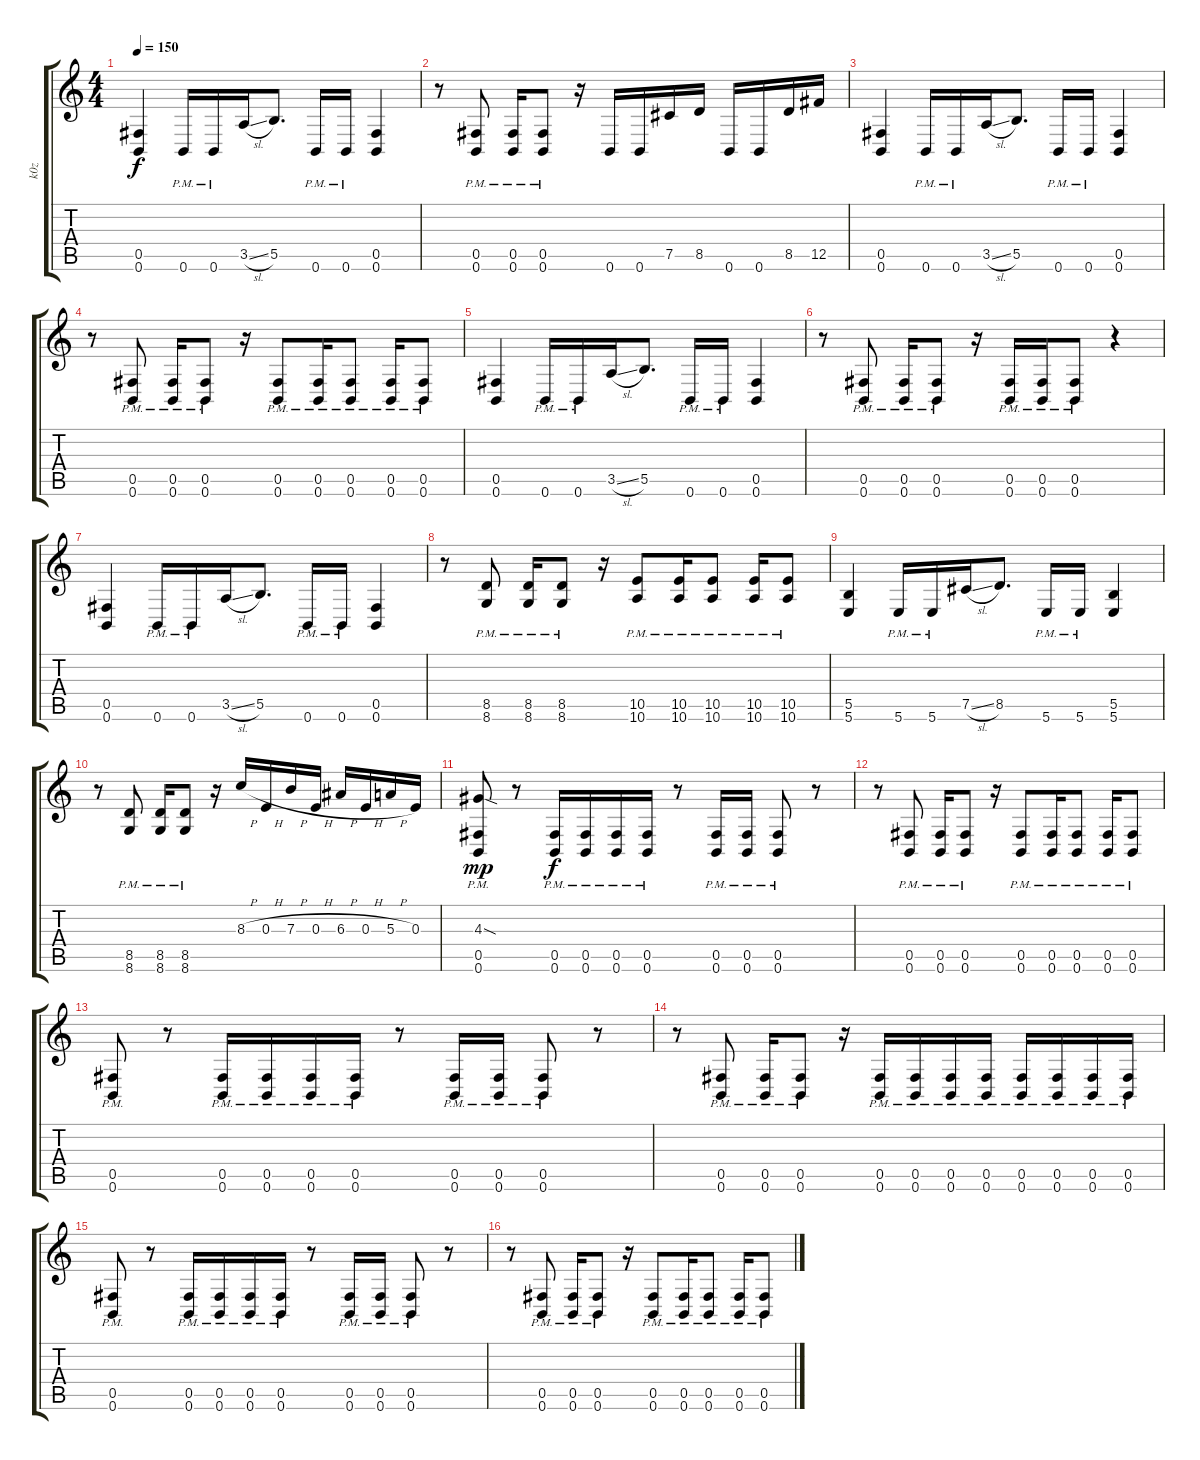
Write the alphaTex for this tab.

\track ("k0z" "k0z") {instrument distortionguitar}
\staff {score tabs}
\tuning (Db4 Ab3 E3 B2 Gb2 B1) {hide}
\ts (4 4)
\tempo 150
\clef g2
\ks c
(0.5 0.6).4{dy f} 0.6{pm}.16 0.6{pm}.16 3.5{sl}.16 5.5.8{d} 0.6{pm}.16 0.6{pm}.16 (0.5 0.6).4 |
r.8 (0.5{pm} 0.6{pm}).8 (0.5{pm} 0.6{pm}).16 (0.5{pm} 0.6{pm}).8 r.16 0.6.16 0.6.16 7.5.16 8.5.16 0.6.16 0.6.16 8.5.16 12.5.16 |
(0.5 0.6).4 0.6{pm}.16 0.6{pm}.16 3.5{sl}.16 5.5.8{d} 0.6{pm}.16 0.6{pm}.16 (0.5 0.6).4 |
r.8 (0.5{pm} 0.6{pm}).8 (0.5{pm} 0.6{pm}).16 (0.5{pm} 0.6{pm}).8 r.16 (0.5{pm} 0.6{pm}).8 (0.5{pm} 0.6{pm}).16 (0.5{pm} 0.6{pm}).8 (0.5{pm} 0.6{pm}).16 (0.5{pm} 0.6{pm}).8 |
(0.5 0.6).4 0.6{pm}.16 0.6{pm}.16 3.5{sl}.16 5.5.8{d} 0.6{pm}.16 0.6{pm}.16 (0.5 0.6).4 |
r.8 (0.5{pm} 0.6{pm}).8 (0.5{pm} 0.6{pm}).16 (0.5{pm} 0.6{pm}).8 r.16 (0.5{pm} 0.6{pm}).16 (0.5{pm} 0.6{pm}).16 (0.5{pm} 0.6{pm}).8 r.4 |
(0.5 0.6).4 0.6{pm}.16 0.6{pm}.16 3.5{sl}.16 5.5.8{d} 0.6{pm}.16 0.6{pm}.16 (0.5 0.6).4 |
r.8 (8.5{pm} 8.6{pm}).8 (8.5{pm} 8.6{pm}).16 (8.5{pm} 8.6{pm}).8 r.16 (10.5{pm} 10.6{pm}).8 (10.5{pm} 10.6{pm}).16 (10.5{pm} 10.6{pm}).8 (10.5{pm} 10.6{pm}).16 (10.5{pm} 10.6{pm}).8 |
(5.5 5.6).4 5.6{pm}.16 5.6{pm}.16 7.5{sl}.16 8.5.8{d} 5.6{pm}.16 5.6{pm}.16 (5.5 5.6).4 |
r.8 (8.5{pm} 8.6{pm}).8 (8.5{pm} 8.6{pm}).16 (8.5{pm} 8.6{pm}).8 r.16 8.3{h}.16 0.3{h}.16 7.3{h}.16 0.3{h}.16 6.3{h}.16 0.3{h}.16 5.3{h}.16 0.3.16 |
(4.3{sod} 0.5{pm} 0.6{pm}).8{dy mp} r.8 (0.5{pm} 0.6{pm}).16{dy f} (0.5{pm} 0.6{pm}).16 (0.5{pm} 0.6{pm}).16 (0.5{pm} 0.6{pm}).16 r.8 (0.5{pm} 0.6{pm}).16 (0.5{pm} 0.6{pm}).16 (0.5{pm} 0.6{pm}).8 r.8 |
r.8 (0.5{pm} 0.6{pm}).8 (0.5{pm} 0.6{pm}).16 (0.5{pm} 0.6{pm}).8 r.16 (0.5{pm} 0.6{pm}).8 (0.5{pm} 0.6{pm}).16 (0.5{pm} 0.6{pm}).8 (0.5{pm} 0.6{pm}).16 (0.5{pm} 0.6{pm}).8 |
(0.5{pm} 0.6{pm}).8 r.8 (0.5{pm} 0.6{pm}).16 (0.5{pm} 0.6{pm}).16 (0.5{pm} 0.6{pm}).16 (0.5{pm} 0.6{pm}).16 r.8 (0.5{pm} 0.6{pm}).16 (0.5{pm} 0.6{pm}).16 (0.5{pm} 0.6{pm}).8 r.8 |
r.8 (0.5{pm} 0.6{pm}).8 (0.5{pm} 0.6{pm}).16 (0.5{pm} 0.6{pm}).8 r.16 (0.5{pm} 0.6{pm}).16 (0.5{pm} 0.6{pm}).16 (0.5{pm} 0.6{pm}).16 (0.5{pm} 0.6{pm}).16 (0.5{pm} 0.6{pm}).16 (0.5{pm} 0.6{pm}).16 (0.5{pm} 0.6{pm}).16 (0.5{pm} 0.6{pm}).16 |
(0.5{pm} 0.6{pm}).8 r.8 (0.5{pm} 0.6{pm}).16 (0.5{pm} 0.6{pm}).16 (0.5{pm} 0.6{pm}).16 (0.5{pm} 0.6{pm}).16 r.8 (0.5{pm} 0.6{pm}).16 (0.5{pm} 0.6{pm}).16 (0.5{pm} 0.6{pm}).8 r.8 |
r.8 (0.5{pm} 0.6{pm}).8 (0.5{pm} 0.6{pm}).16 (0.5{pm} 0.6{pm}).8 r.16 (0.5{pm} 0.6{pm}).8 (0.5{pm} 0.6{pm}).16 (0.5{pm} 0.6{pm}).8 (0.5{pm} 0.6{pm}).16 (0.5{pm} 0.6{pm}).8
